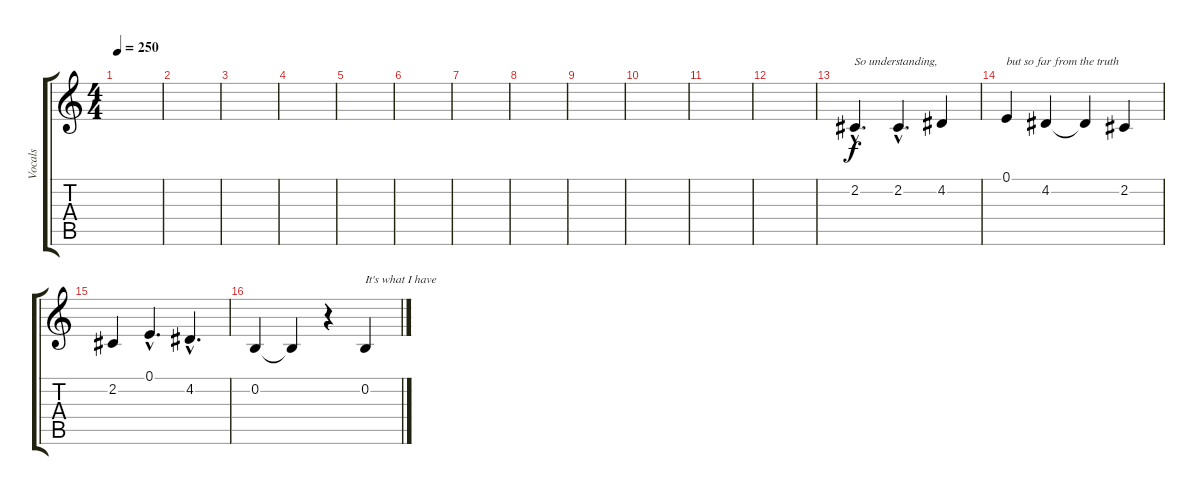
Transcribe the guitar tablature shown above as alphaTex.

\track ("Vocals" "Vocals") {instrument oboe}
\staff {score tabs}
\tuning (E4 B3 G3 D3 A2 E2) {hide}
\ts (4 4)
\tempo 250
\clef g2
\ks c
|
|
|
|
|
|
|
|
|
|
|
|
2.2{hac}.4{d txt "So understanding,"} 2.2{hac}.4{d} 4.2.4 |
0.1.4{txt "but so far from the truth"} 4.2.4 4.2{t}.4 2.2.4 |
2.2.4 0.1{hac}.4{d} 4.2{hac}.4{d} |
0.2.4 0.2{t}.4 r.4 0.2.4{txt "It's what I have"}
